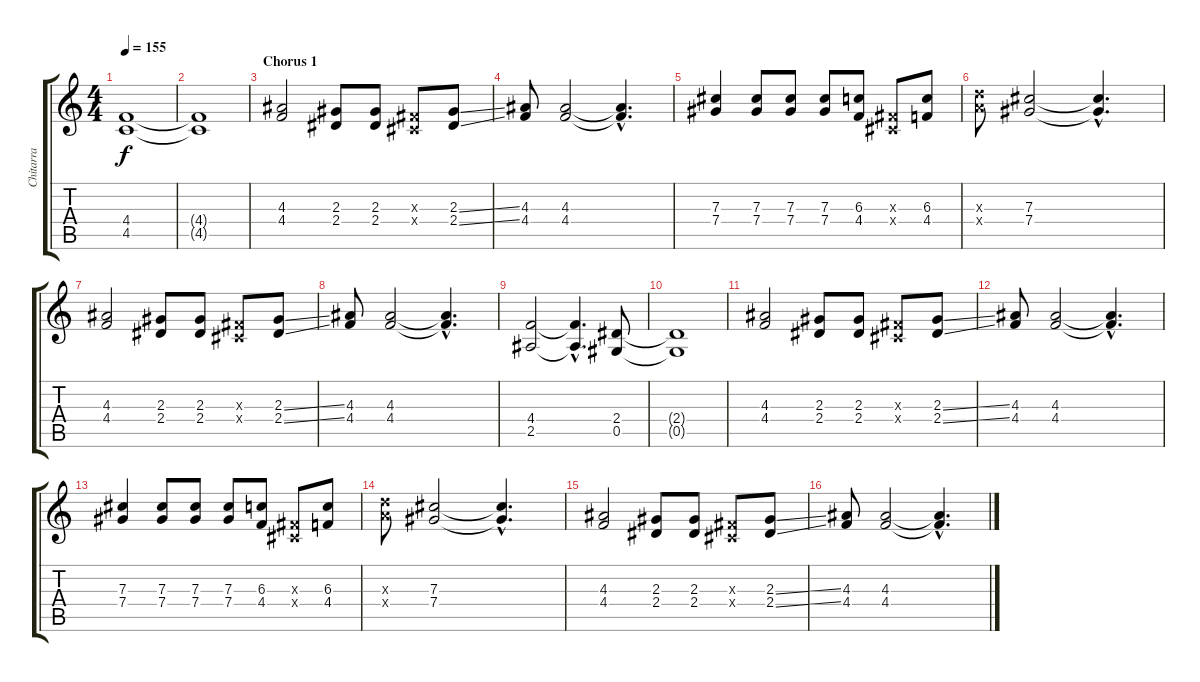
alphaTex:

\track ("Chitarra" "Chitarra") {instrument distortionguitar}
\staff {score tabs}
\tuning (Eb4 Bb3 Gb3 Db3 Ab2 Eb2) {hide}
\ts (4 4)
\tempo 155
\clef g2
\ks c
(4.4 4.5).1{dy f} |
(4.4{t} 4.5{t}).1 |
\section ("" "Chorus 1")
(4.3 4.4).2 (2.3 2.4).8 (2.3 2.4).8 (0.3{x} 0.4{x}).8 (2.3{ss} 2.4{ss}).8 |
(4.3 4.4).8 (4.3 4.4).2 (4.3{hac t} 4.4{hac t}).4{d} |
(7.3 7.4).4 (7.3 7.4).8 (7.3 7.4).8 (7.3 7.4).8 (6.3 4.4).8 (0.3{x} 0.4{x}).8 (6.3 4.4).8 |
(8.3{x} 8.4{x}).8 (7.3 7.4).2 (7.3{hac t} 7.4{hac t}).4{d} |
(4.3 4.4).2 (2.3 2.4).8 (2.3 2.4).8 (0.3{x} 0.4{x}).8 (2.3{ss} 2.4{ss}).8 |
(4.3 4.4).8 (4.3 4.4).2 (4.3{hac t} 4.4{hac t}).4{d} |
(4.4 2.5).2 (4.4{hac t} 2.5{hac t}).4{d} (2.4 0.5).8 |
(2.4{t} 0.5{t}).1 |
(4.3 4.4).2 (2.3 2.4).8 (2.3 2.4).8 (0.3{x} 0.4{x}).8 (2.3{ss} 2.4{ss}).8 |
(4.3 4.4).8 (4.3 4.4).2 (4.3{hac t} 4.4{hac t}).4{d} |
(7.3 7.4).4 (7.3 7.4).8 (7.3 7.4).8 (7.3 7.4).8 (6.3 4.4).8 (0.3{x} 0.4{x}).8 (6.3 4.4).8 |
(8.3{x} 8.4{x}).8 (7.3 7.4).2 (7.3{hac t} 7.4{hac t}).4{d} |
(4.3 4.4).2 (2.3 2.4).8 (2.3 2.4).8 (0.3{x} 0.4{x}).8 (2.3{ss} 2.4{ss}).8 |
(4.3 4.4).8 (4.3 4.4).2 (4.3{hac t} 4.4{hac t}).4{d}
